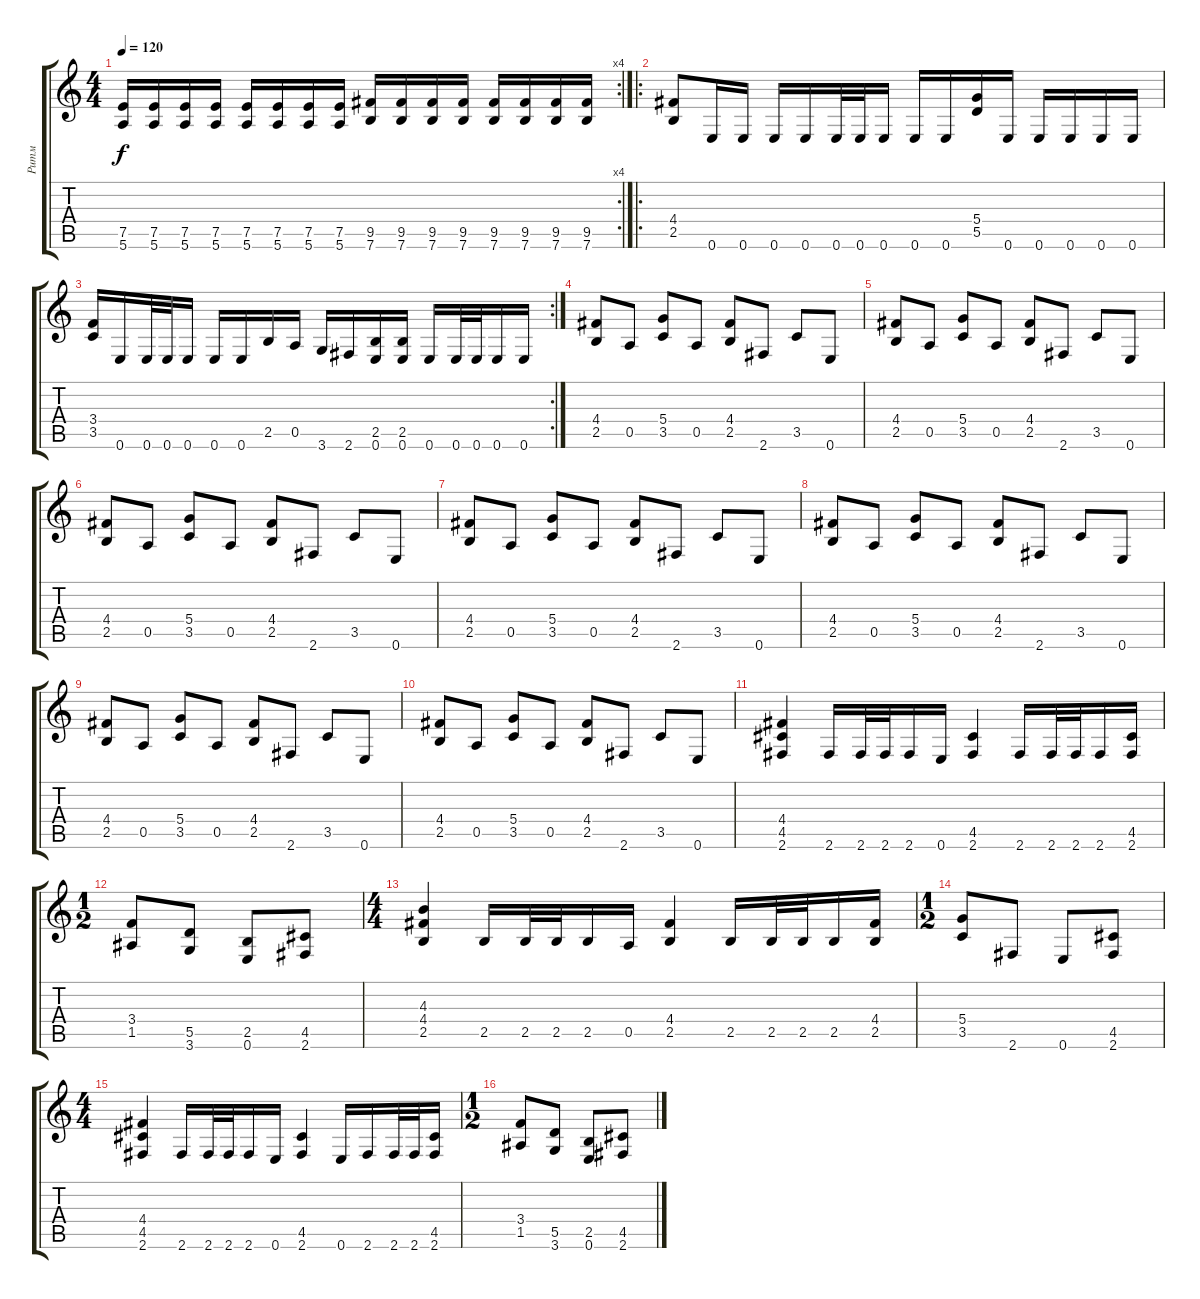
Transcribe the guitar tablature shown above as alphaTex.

\track ("Ритм" "Ритм") {instrument distortionguitar}
\staff {score tabs}
\tuning (E4 B3 G3 D3 A2 E2) {hide}
\rc 4
\ts (4 4)
\tempo 120
\clef g2
\ks c
(7.5 5.6).16{dy f} (7.5 5.6).16 (7.5 5.6).16 (7.5 5.6).16 (7.5 5.6).16 (7.5 5.6).16 (7.5 5.6).16 (7.5 5.6).16 (9.5 7.6).16 (9.5 7.6).16 (9.5 7.6).16 (9.5 7.6).16 (9.5 7.6).16 (9.5 7.6).16 (9.5 7.6).16 (9.5 7.6).16 |
\ro
(4.4 2.5).8 0.6.16 0.6.16 0.6.16 0.6.16 0.6.32 0.6.32 0.6.16 0.6.16 0.6.16 (5.4 5.5).16 0.6.16 0.6.16 0.6.16 0.6.16 0.6.16 |
\rc 2
(3.4 3.5).16 0.6.16 0.6.32 0.6.32 0.6.16 0.6.16 0.6.16 2.5.16 0.5.16 3.6.16 2.6.16 (2.5 0.6).16 (2.5 0.6).16 0.6.16 0.6.32 0.6.32 0.6.16 0.6.16 |
(4.4 2.5).8 0.5.8 (5.4 3.5).8 0.5.8 (4.4 2.5).8 2.6.8 3.5.8 0.6.8 |
(4.4 2.5).8 0.5.8 (5.4 3.5).8 0.5.8 (4.4 2.5).8 2.6.8 3.5.8 0.6.8 |
(4.4 2.5).8 0.5.8 (5.4 3.5).8 0.5.8 (4.4 2.5).8 2.6.8 3.5.8 0.6.8 |
(4.4 2.5).8 0.5.8 (5.4 3.5).8 0.5.8 (4.4 2.5).8 2.6.8 3.5.8 0.6.8 |
(4.4 2.5).8 0.5.8 (5.4 3.5).8 0.5.8 (4.4 2.5).8 2.6.8 3.5.8 0.6.8 |
(4.4 2.5).8 0.5.8 (5.4 3.5).8 0.5.8 (4.4 2.5).8 2.6.8 3.5.8 0.6.8 |
(4.4 2.5).8 0.5.8 (5.4 3.5).8 0.5.8 (4.4 2.5).8 2.6.8 3.5.8 0.6.8 |
(4.4 4.5 2.6).4 2.6.16 2.6.32 2.6.32 2.6.16 0.6.16 (4.5 2.6).4 2.6.16 2.6.32 2.6.32 2.6.16 (4.5 2.6).16 |
\ts (1 2)
(3.4 1.5).8 (5.5 3.6).8 (2.5 0.6).8 (4.5 2.6).8 |
\ts (4 4)
(4.3 4.4 2.5).4 2.5.16 2.5.32 2.5.32 2.5.16 0.5.16 (4.4 2.5).4 2.5.16 2.5.32 2.5.32 2.5.16 (4.4 2.5).16 |
\ts (1 2)
(5.4 3.5).8 2.6.8 0.6.8 (4.5 2.6).8 |
\ts (4 4)
(4.4 4.5 2.6).4 2.6.16 2.6.32 2.6.32 2.6.16 0.6.16 (4.5 2.6).4 0.6.16 2.6.16 2.6.32 2.6.32 (4.5 2.6).16 |
\ts (1 2)
(3.4 1.5).8 (5.5 3.6).8 (2.5 0.6).8 (4.5 2.6).8
